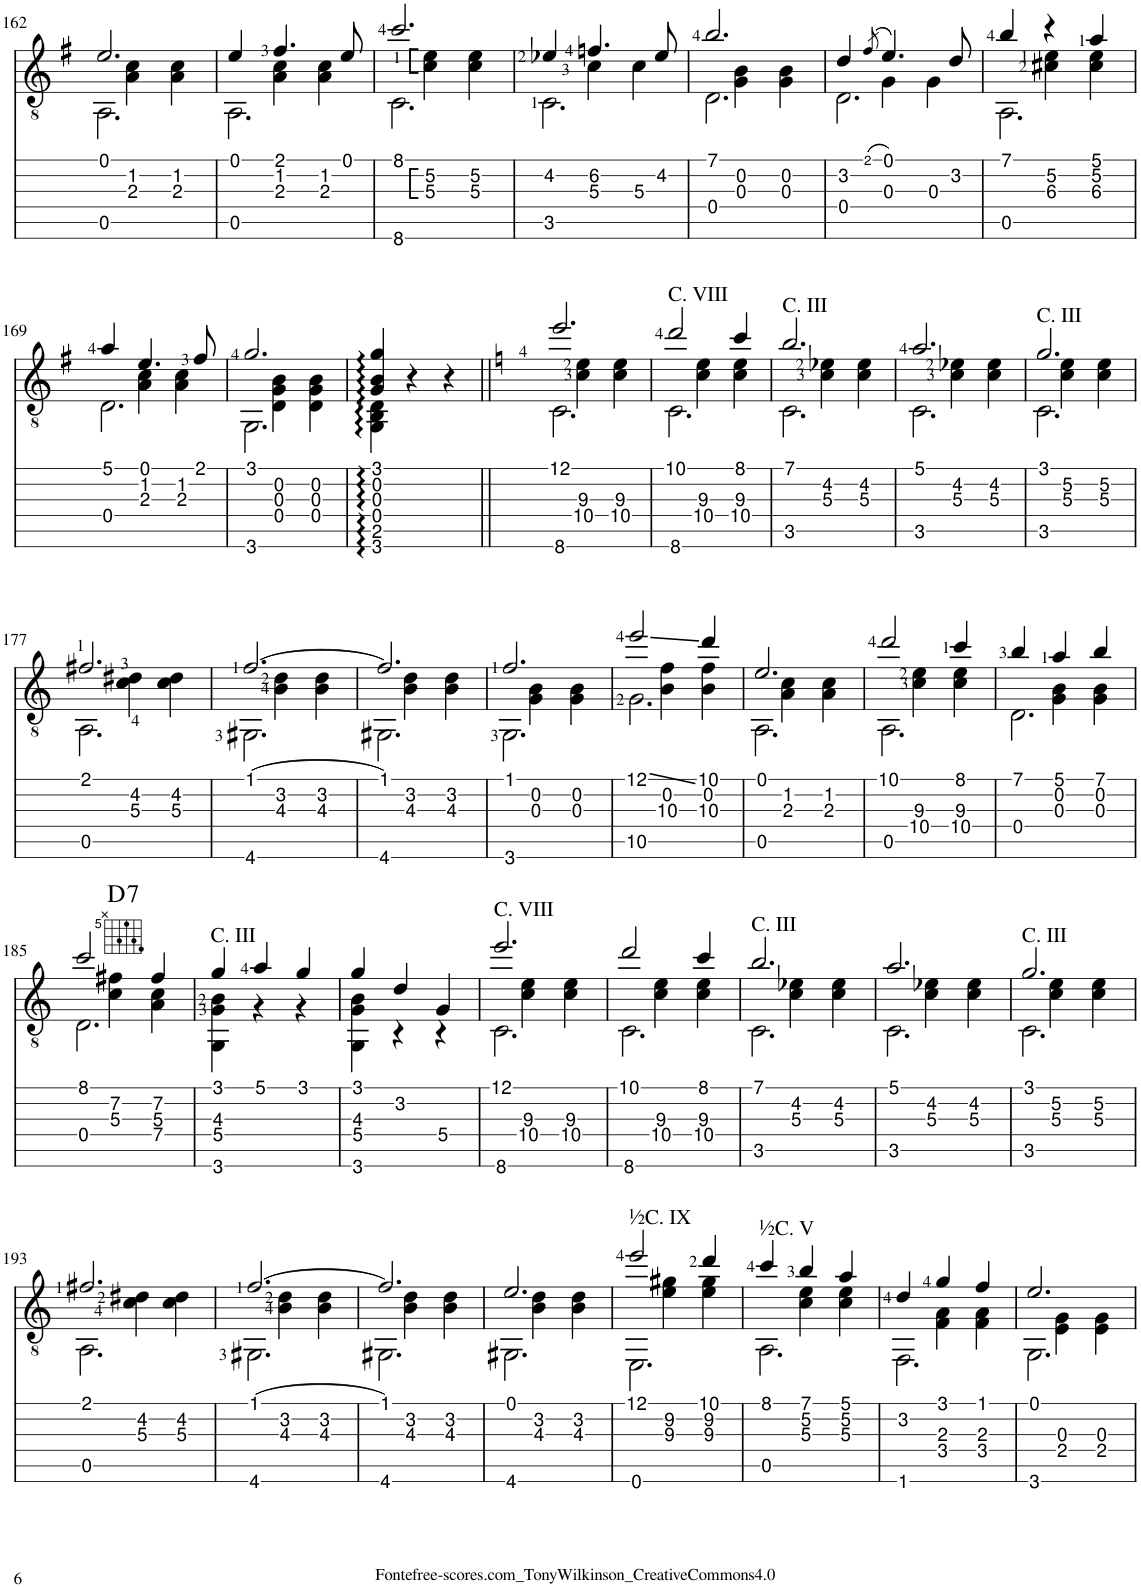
**kern	**kern	**harte
*part1	*part1	*part1
*staff2	*staff1	*
*I"Guitar	*	*
*I'Guit.	*	*
!!LO:PB:g=z
*	*clefGv2	*
*k[f#]	*k[f#]	*
*M3/4	*M3/4	*
=162	=162	=162
*^	*^	*
*	*^	*	*^	*
2.e	4ryy	2.AA	2.e/	4ryy	2.AA\	.
.	4A 4c	.	.	4A\ 4c\	.	.
.	4A 4c	.	.	4A\ 4c\	.	.
=163	=163	=163	=163	=163	=163	=163
4e	4ryy	2.AA	4e/	4ryy	2.AA\	.
4.f#	4A 4c	.	4.f#/	4A\ 4c\	.	.
.	4A 4c	.	.	4A\ 4c\	.	.
8e	.	.	8e/	.	.	.
=164	=164	=164	=164	=164	=164	=164
2.cc	4ryy	2.C	2.cc/	4ryy	2.C\	.
.	4c 4e	.	.	4c\ 4e\	.	.
.	4c 4e	.	.	4c\ 4e\	.	.
=165	=165	=165	=165	=165	=165	=165
4e-	4ryy	2.C	4e-X/	4ryy	2.C\	.
4.f	4c	.	4.fn/	4c\	.	.
.	4c	.	.	4c\	.	.
8e-	.	.	8e-/	.	.	.
=166	=166	=166	=166	=166	=166	=166
2.b	4ryy	2.D	2.b/	4ryy	2.D\	.
.	4G 4B	.	.	4G\ 4B\	.	.
.	4G 4B	.	.	4G\ 4B\	.	.
=167	=167	=167	=167	=167	=167	=167
4d	4ryy	2.D	4d/	4ryy	2.D\	.
qf#	.	.	(8qf#/	.	.	.
4.e	4G	.	4.e/)	4G\	.	.
.	4G	.	.	4G\	.	.
8d	.	.	8d/	.	.	.
=168	=168	=168	=168	=168	=168	=168
4b	4ryy	2.AA	4b/	4ryy	2.AA\	.
4r	4c# 4e	.	4r	4c#X\ 4e\	.	.
4a	4c# 4e	.	4a/	4c#\ 4e\	.	.
!!LO:LB:g=z	!!	!!
=169	=169	=169	=169	=169	=169	=169
4a	4ryy	2.D	4a/	4ryy	2.D\	.
4.e	4A 4c	.	4.e/	4A\ 4c\	.	.
.	4A 4c	.	.	4A\ 4c\	.	.
8f#	.	.	8f#/	.	.	.
=170	=170	=170	=170	=170	=170	=170
2.g	4ryy	2.GG	2.g/	4ryy	2.GG\	.
.	4D 4G 4B	.	.	4D\ 4G\ 4B\	.	.
.	4D 4G 4B	.	.	4D\ 4G\ 4B\	.	.
*	*v	*v	*	*	*	*
*	*	*	*v	*v	*
=171	=171	=171	=171	=171
4G: 4B: 4g:	4GG: 4BB: 4D:	4G/ 4B/ 4g/	4GG\ 4BB\ 4D\	.
4r	2ryy	4r	2ryy	.
4r	.	4r	.	.
*v	*v	*	*	*
*	*v	*v	*
=172||	=172||	=172||
*k[]	*k[]	*
*^	*^	*
*	*^	*	*^	*
2.ee	4ryy	2.C	2.ee/	4ryy	2.C\	.
.	4c 4e	.	.	4c\ 4e\	.	.
.	4c 4e	.	.	4c\ 4e\	.	.
=173	=173	=173	=173	=173	=173	=173
!	!	!	!LO:TX:a:t=C. VIII	!	!	!
2dd	4ryy	2.C	2dd/	4ryy	2.C\	.
.	4c 4e	.	.	4c\ 4e\	.	.
4cc	4c 4e	.	4cc/	4c\ 4e\	.	.
=174	=174	=174	=174	=174	=174	=174
!	!	!	!LO:TX:a:t=C. III	!	!	!
2.b	4ryy	2.C	2.b/	4ryy	2.C\	.
.	4c 4e-	.	.	4c\ 4e-X\	.	.
.	4c 4e-	.	.	4c\ 4e-\	.	.
=175	=175	=175	=175	=175	=175	=175
2.a	4ryy	2.C	2.a/	4ryy	2.C\	.
.	4c 4e-	.	.	4c\ 4e-X\	.	.
.	4c 4e-	.	.	4c\ 4e-\	.	.
=176	=176	=176	=176	=176	=176	=176
!	!	!	!LO:TX:a:t=C. III	!	!	!
2.g	4ryy	2.C	2.g/	4ryy	2.C\	.
.	4c 4e	.	.	4c\ 4e\	.	.
.	4c 4e	.	.	4c\ 4e\	.	.
!!LO:LB:g=z	!!	!!
=177	=177	=177	=177	=177	=177	=177
2.f#	4ryy	2.AA	2.f#X/	4ryy	2.AA\	.
.	4c 4d#	.	.	4c\ 4d#X\	.	.
.	4c 4d#	.	.	4c\ 4d#\	.	.
=178	=178	=178	=178	=178	=178	=178
[2.f	4ryy	2.GG#	[2.f/	4ryy	2.GG#X\	.
.	4B 4d	.	.	4B\ 4d\	.	.
.	4B 4d	.	.	4B\ 4d\	.	.
=179	=179	=179	=179	=179	=179	=179
2.f]	4ryy	2.GG#	2.f/]	4ryy	2.GG#X\	.
.	4B 4d	.	.	4B\ 4d\	.	.
.	4B 4d	.	.	4B\ 4d\	.	.
=180	=180	=180	=180	=180	=180	=180
2.f	4ryy	2.GG	2.f/	4ryy	2.GG\	.
.	4G 4B	.	.	4G\ 4B\	.	.
.	4G 4B	.	.	4G\ 4B\	.	.
=181	=181	=181	=181	=181	=181	=181
2ee	4ryy	2.G	2ee/	4ryy	2.G\	.
.	4f 4B	.	.	4B\ 4f\	.	.
4dd	4f 4B	.	4dd/	4B\ 4f\	.	.
=182	=182	=182	=182	=182	=182	=182
2.e	4ryy	2.AA	2.e/	4ryy	2.AA\	.
.	4A 4c	.	.	4A\ 4c\	.	.
.	4A 4c	.	.	4A\ 4c\	.	.
=183	=183	=183	=183	=183	=183	=183
2dd	4ryy	2.AA	2dd/	4ryy	2.AA\	.
.	4c 4e	.	.	4c\ 4e\	.	.
4cc	4c 4e	.	4cc/	4c\ 4e\	.	.
=184	=184	=184	=184	=184	=184	=184
4b	4ryy	2.D	4b/	4ryy	2.D\	.
4a	4G 4B	.	4a/	4G\ 4B\	.	.
4b	4G 4B	.	4b/	4G\ 4B\	.	.
!!LO:LB:g=z	!!	!!
=185	=185	=185	=185	=185	=185	=185
!	!	!	!	!	!	!LO:H:kt=7
2cc	4ryy	2.D	2cc/	4ryy	2.D\	D:7
.	4c 4f#	.	.	4c\ 4f#X\	.	.
4f#	4A 4c	.	4f#/	4A\ 4c\	.	.
*	*v	*v	*	*	*	*
*	*	*	*v	*v	*
=186	=186	=186	=186	=186
!	!	!LO:TX:a:t=C. III	!	!
4g	4GG 4G 4B	4g/	4GG\ 4G\ 4B\	.
4a	4r	4a/	4r	.
4g	4r	4g/	4r	.
=187	=187	=187	=187	=187
4g	4GG 4G 4B	4g/	4GG\ 4G\ 4B\	.
4d	4r	4d/	4r	.
4G	4r	4G/	4r	.
=188	=188	=188	=188	=188
*	*^	*	*^	*
!	!	!	!LO:TX:a:t=C. VIII	!	!	!
2.ee	4ryy	2.C	2.ee/	4ryy	2.C\	.
.	4c 4e	.	.	4c\ 4e\	.	.
.	4c 4e	.	.	4c\ 4e\	.	.
=189	=189	=189	=189	=189	=189	=189
2dd	4ryy	2.C	2dd/	4ryy	2.C\	.
.	4c 4e	.	.	4c\ 4e\	.	.
4cc	4c 4e	.	4cc/	4c\ 4e\	.	.
=190	=190	=190	=190	=190	=190	=190
!	!	!	!LO:TX:a:t=C. III	!	!	!
2.b	4ryy	2.C	2.b/	4ryy	2.C\	.
.	4c 4e-	.	.	4c\ 4e-X\	.	.
.	4c 4e-	.	.	4c\ 4e-\	.	.
=191	=191	=191	=191	=191	=191	=191
2.a	4ryy	2.C	2.a/	4ryy	2.C\	.
.	4c 4e-	.	.	4c\ 4e-X\	.	.
.	4c 4e-	.	.	4c\ 4e-\	.	.
=192	=192	=192	=192	=192	=192	=192
!	!	!	!LO:TX:a:t=C. III	!	!	!
2.g	4ryy	2.C	2.g/	4ryy	2.C\	.
.	4c 4e	.	.	4c\ 4e\	.	.
.	4c 4e	.	.	4c\ 4e\	.	.
!!LO:LB:g=z	!!	!!
=193	=193	=193	=193	=193	=193	=193
2.f#	4ryy	2.AA	2.f#X/	4ryy	2.AA\	.
.	4c 4d#	.	.	4c\ 4d#X\	.	.
.	4c 4d#	.	.	4c\ 4d#\	.	.
=194	=194	=194	=194	=194	=194	=194
[2.f	4ryy	2.GG#	[2.f/	4ryy	2.GG#X\	.
.	4B 4d	.	.	4B\ 4d\	.	.
.	4B 4d	.	.	4B\ 4d\	.	.
=195	=195	=195	=195	=195	=195	=195
2.f]	4ryy	2.GG#	2.f/]	4ryy	2.GG#X\	.
.	4B 4d	.	.	4B\ 4d\	.	.
.	4B 4d	.	.	4B\ 4d\	.	.
=196	=196	=196	=196	=196	=196	=196
2.e	4ryy	2.GG#	2.e/	4ryy	2.GG#X\	.
.	4B 4d	.	.	4B\ 4d\	.	.
.	4B 4d	.	.	4B\ 4d\	.	.
=197	=197	=197	=197	=197	=197	=197
!	!	!	!LO:TX:a:t=½C. IX	!	!	!
2ee	4ryy	2.EE	2ee/	4ryy	2.EE\	.
.	4e 4g#	.	.	4e\ 4g#X\	.	.
4dd	4e 4g#	.	4dd/	4e\ 4g#\	.	.
=198	=198	=198	=198	=198	=198	=198
!	!	!	!LO:TX:a:t=½C. V	!	!	!
4cc	4ryy	2.AA	4cc/	4ryy	2.AA\	.
4b	4c 4e	.	4b/	4c\ 4e\	.	.
4a	4c 4e	.	4a/	4c\ 4e\	.	.
=199	=199	=199	=199	=199	=199	=199
4d	4ryy	2.FF	4d/	4ryy	2.FF\	.
4g	4F 4A	.	4g/	4F\ 4A\	.	.
4f	4F 4A	.	4f/	4F\ 4A\	.	.
=200	=200	=200	=200	=200	=200	=200
2.e	4ryy	2.GG	2.e/	4ryy	2.GG\	.
.	4E 4G	.	.	4E\ 4G\	.	.
.	4E 4G	.	.	4E\ 4G\	.	.
*v	*v	*v	*	*	*	*
*	*v	*v	*v	*
=	=	=
*-	*-	*-
